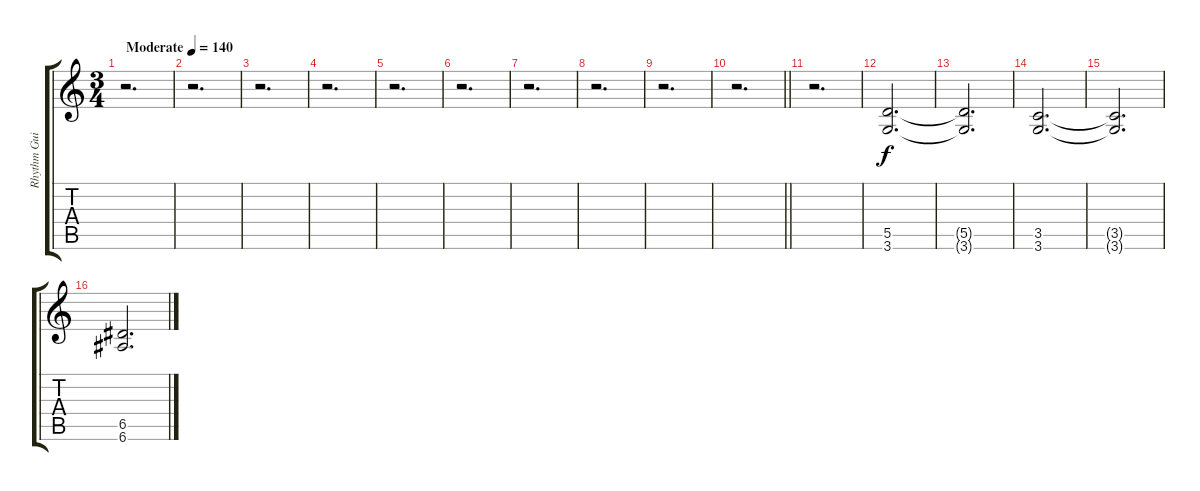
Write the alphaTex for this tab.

\track ("Rhythm Guitar" "Rhythm Gui") {instrument overdrivenguitar}
\staff {score tabs}
\tuning (E4 B3 G3 D3 A2 E2) {hide}
\ts (3 4)
\tempo (140 "Moderate")
\clef g2
\ks c
r.2{d dy f instrument overdrivenguitar} |
r.2{d} |
r.2{d} |
r.2{d} |
r.2{d} |
r.2{d} |
r.2{d} |
r.2{d} |
r.2{d} |
\barLineRight lightlight
r.2{d} |
r.2{d} |
(5.5 3.6).2{d} |
(5.5{t} 3.6{t}).2{d} |
(3.5 3.6).2{d} |
(3.5{t} 3.6{t}).2{d} |
(6.5 6.6).2{d}
